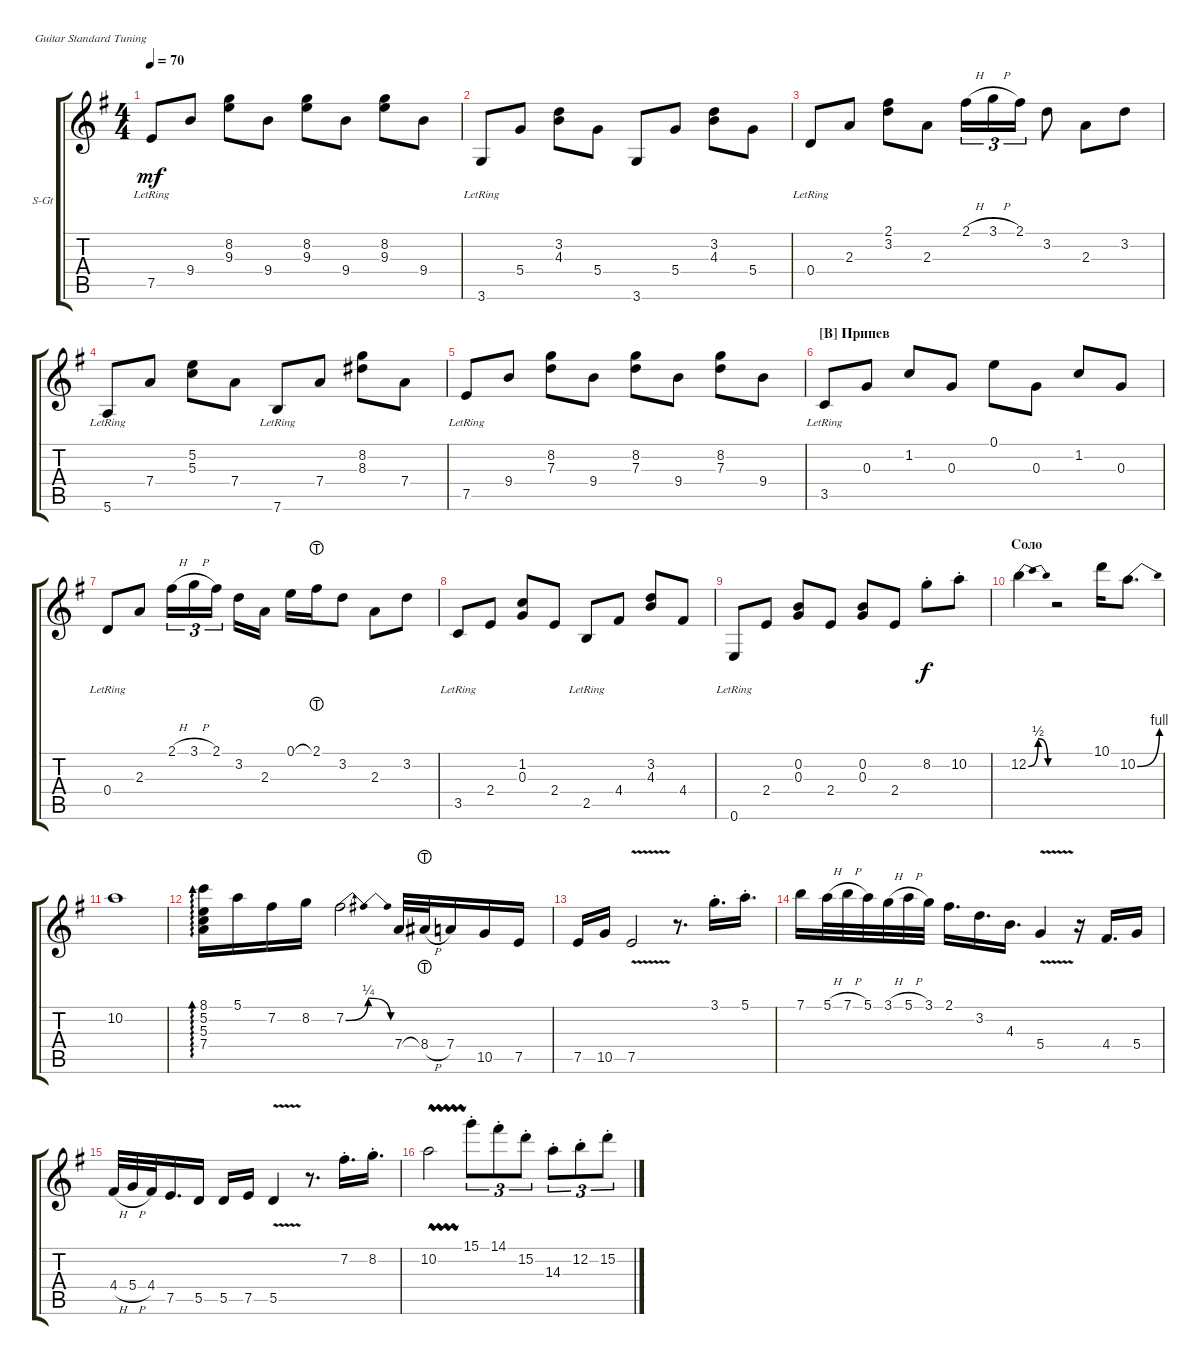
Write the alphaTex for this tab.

\defaultSystemsLayout 4
\bracketExtendMode groupsimilarinstruments
\firstSystemTrackNameOrientation horizontal
\otherSystemsTrackNameOrientation horizontal
\track ("Steel Guitar" "S-Gt") {instrument acousticguitarsteel}
\staff {score tabs}
\tuning (E4 B3 G3 D3 A2 E2)
\ts (4 4)
\tempo 70
\clef g2
\ks eminor
7.5{lr}.8{dy mf} 9.4.8 (9.3 8.2).8 9.4.8 (9.3 8.2).8 9.4.8 (9.3 8.2).8 9.4.8 |
3.6{lr}.8 5.4.8 (4.3 3.2).8 5.4.8 3.6.8 5.4.8 (4.3 3.2).8 5.4.8 |
0.4{lr}.8 2.3.8 (3.2 2.1).8 2.3.8 2.1{h}.16{tu (3 2)} 3.1{h}.16{tu (3 2)} 2.1.16{tu (3 2)} 3.2.8 2.3.8 3.2.8 |
5.6{lr}.8 7.4.8 (5.3 5.2).8 7.4.8 7.6{lr}.8 7.4.8 (8.3 8.2).8 7.4.8 |
7.5{lr}.8 9.4.8 (7.3 8.2).8 9.4.8 (7.3 8.2).8 9.4.8 (7.3 8.2).8 9.4.8 |
\section ("B" "Припев")
3.5{lr}.8 0.3.8 1.2.8 0.3.8 0.1.8 0.3.8 1.2.8 0.3.8 |
0.4{lr}.8 2.3.8 2.1{h}.16{tu (3 2)} 3.1{h}.16{tu (3 2)} 2.1.16{tu (3 2)} 3.2.16 2.3.16 0.1.16 2.1{lht}.16 3.2.8 2.3.8 3.2.8 |
3.5{lr}.8 2.4.8 (0.3 1.2).8 2.4.8 2.5{lr}.8 4.4.8 (4.3 3.2).8 4.4.8 |
0.6{lr}.8 2.4.8 (0.3 0.2).8 2.4.8 (0.3 0.2).8 2.4.8 8.2{st}.8{dy f} 10.2{st}.8 |
\section ("" "Соло")
12.2{be (bendrelease 13.2 0 25.2 2 30.599999999999998 2 38.4 0)}.4 r.2 10.1.16 10.2{be (bend 0 0 15 4)}.8{d} |
10.2.1 |
(8.1 5.2 5.3 7.4).16{ad 0} 5.1.16 7.2.16 8.2.16 7.2{be (bendrelease 6 0 12 1 19.2 1 25.8 0)}.2 7.4.32 8.4{h lht}.32 7.4.16 10.5.16 7.5.16 |
7.5.16 10.5.16 7.5{v}.2 r.8{d} 3.1{st}.16{d} 5.1{st}.16{d} |
7.1.16 5.1{h}.32 7.1{h}.32 5.1.32 3.1{h}.32 5.1{h}.32 3.1.32 2.1.16{d} 3.2.16{d} 4.3.16{d} 5.4{v}.4 r.16 4.4.16{d} 5.4.16 |
4.4{h}.32 5.4{h}.32 4.4.32 7.5.16{d} 5.5.16 5.5.16 7.5.16 5.5{v}.4 r.8{d} 7.2{st}.16{d} 8.2{st}.16{d} |
10.2{vw}.2 15.1{st}.8{tu (3 2)} 14.1{st}.8{tu (3 2)} 15.2{st}.8{tu (3 2)} 14.3{st}.8{tu (3 2)} 12.2{st}.8{tu (3 2)} 15.2{st}.8{tu (3 2)}
